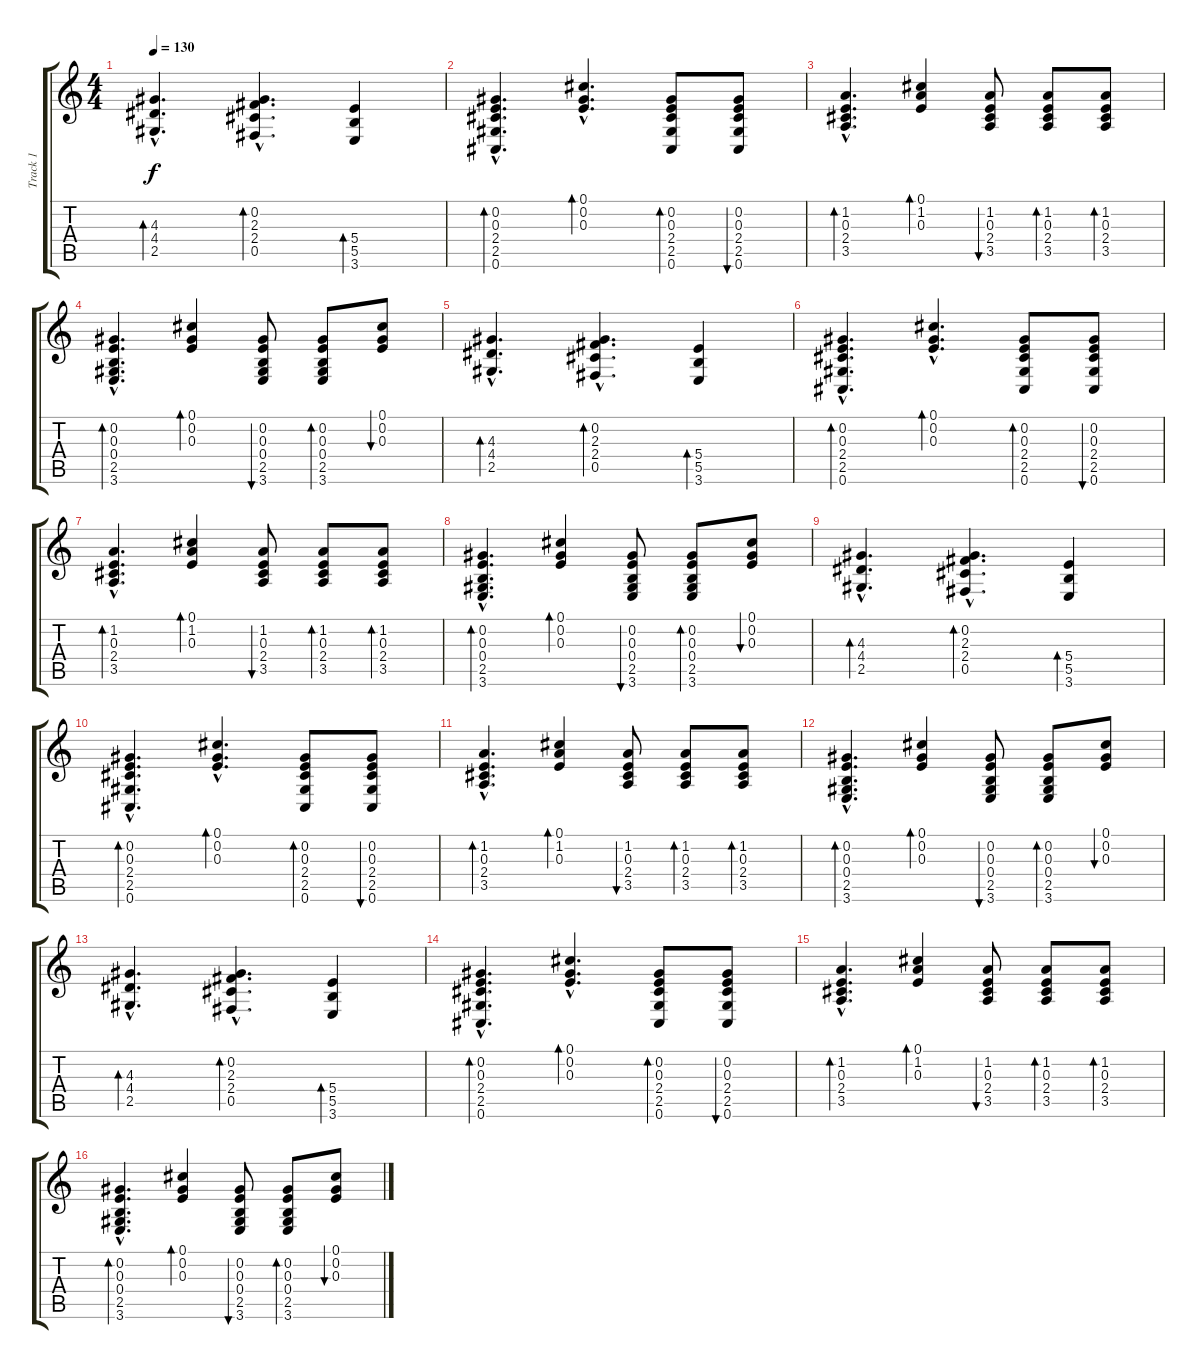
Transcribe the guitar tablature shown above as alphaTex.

\track ("Track 1" "Track 1") {instrument acousticguitarsteel}
\staff {score tabs}
\tuning (Db4 Ab3 E3 B2 Gb2 Db2) {hide}
\ts (4 4)
\tempo 130
\clef g2
\ks c
(4.3{hac} 4.4{hac} 2.5{hac}).4{d bd 30 dy f} (0.2{hac} 2.3{hac} 2.4{hac} 0.5{hac}).4{d bd 30} (5.4 5.5 3.6).4{bd 30} |
(0.2{hac} 0.3{hac} 2.4{hac} 2.5{hac} 0.6{hac}).4{d bd 60} (0.1{hac} 0.2{hac} 0.3{hac}).4{d bd 60} (0.2 0.3 2.4 2.5 0.6).8{bd 60} (0.2 0.3 2.4 2.5 0.6).8{bu 240} |
(1.2{hac} 0.3{hac} 2.4{hac} 3.5{hac}).4{d bd 60} (0.1 1.2 0.3).4{bd 60} (1.2 0.3 2.4 3.5).8{bu 60} (1.2 0.3 2.4 3.5).8{bd 60} (1.2 0.3 2.4 3.5).8{bd 60} |
(0.2{hac} 0.3{hac} 0.4{hac} 2.5{hac} 3.6{hac}).4{d bd 60} (0.1 0.2 0.3).4{bd 60} (0.2 0.3 0.4 2.5 3.6).8{bu 60} (0.2 0.3 0.4 2.5 3.6).8{bd 60} (0.1 0.2 0.3).8{bu 60} |
(4.3{hac} 4.4{hac} 2.5{hac}).4{d bd 30} (0.2{hac} 2.3{hac} 2.4{hac} 0.5{hac}).4{d bd 30} (5.4 5.5 3.6).4{bd 30} |
(0.2{hac} 0.3{hac} 2.4{hac} 2.5{hac} 0.6{hac}).4{d bd 60} (0.1{hac} 0.2{hac} 0.3{hac}).4{d bd 60} (0.2 0.3 2.4 2.5 0.6).8{bd 60} (0.2 0.3 2.4 2.5 0.6).8{bu 240} |
(1.2{hac} 0.3{hac} 2.4{hac} 3.5{hac}).4{d bd 60} (0.1 1.2 0.3).4{bd 60} (1.2 0.3 2.4 3.5).8{bu 60} (1.2 0.3 2.4 3.5).8{bd 60} (1.2 0.3 2.4 3.5).8{bd 60} |
(0.2{hac} 0.3{hac} 0.4{hac} 2.5{hac} 3.6{hac}).4{d bd 60} (0.1 0.2 0.3).4{bd 60} (0.2 0.3 0.4 2.5 3.6).8{bu 60} (0.2 0.3 0.4 2.5 3.6).8{bd 60} (0.1 0.2 0.3).8{bu 60} |
(4.3{hac} 4.4{hac} 2.5{hac}).4{d bd 30} (0.2{hac} 2.3{hac} 2.4{hac} 0.5{hac}).4{d bd 30} (5.4 5.5 3.6).4{bd 30} |
(0.2{hac} 0.3{hac} 2.4{hac} 2.5{hac} 0.6{hac}).4{d bd 60} (0.1{hac} 0.2{hac} 0.3{hac}).4{d bd 60} (0.2 0.3 2.4 2.5 0.6).8{bd 60} (0.2 0.3 2.4 2.5 0.6).8{bu 240} |
(1.2{hac} 0.3{hac} 2.4{hac} 3.5{hac}).4{d bd 60} (0.1 1.2 0.3).4{bd 60} (1.2 0.3 2.4 3.5).8{bu 60} (1.2 0.3 2.4 3.5).8{bd 60} (1.2 0.3 2.4 3.5).8{bd 60} |
(0.2{hac} 0.3{hac} 0.4{hac} 2.5{hac} 3.6{hac}).4{d bd 60} (0.1 0.2 0.3).4{bd 60} (0.2 0.3 0.4 2.5 3.6).8{bu 60} (0.2 0.3 0.4 2.5 3.6).8{bd 60} (0.1 0.2 0.3).8{bu 60} |
(4.3{hac} 4.4{hac} 2.5{hac}).4{d bd 30} (0.2{hac} 2.3{hac} 2.4{hac} 0.5{hac}).4{d bd 30} (5.4 5.5 3.6).4{bd 30} |
(0.2{hac} 0.3{hac} 2.4{hac} 2.5{hac} 0.6{hac}).4{d bd 60} (0.1{hac} 0.2{hac} 0.3{hac}).4{d bd 60} (0.2 0.3 2.4 2.5 0.6).8{bd 60} (0.2 0.3 2.4 2.5 0.6).8{bu 240} |
(1.2{hac} 0.3{hac} 2.4{hac} 3.5{hac}).4{d bd 60} (0.1 1.2 0.3).4{bd 60} (1.2 0.3 2.4 3.5).8{bu 60} (1.2 0.3 2.4 3.5).8{bd 60} (1.2 0.3 2.4 3.5).8{bd 60} |
(0.2{hac} 0.3{hac} 0.4{hac} 2.5{hac} 3.6{hac}).4{d bd 60} (0.1 0.2 0.3).4{bd 60} (0.2 0.3 0.4 2.5 3.6).8{bu 60} (0.2 0.3 0.4 2.5 3.6).8{bd 60} (0.1 0.2 0.3).8{bu 60}
